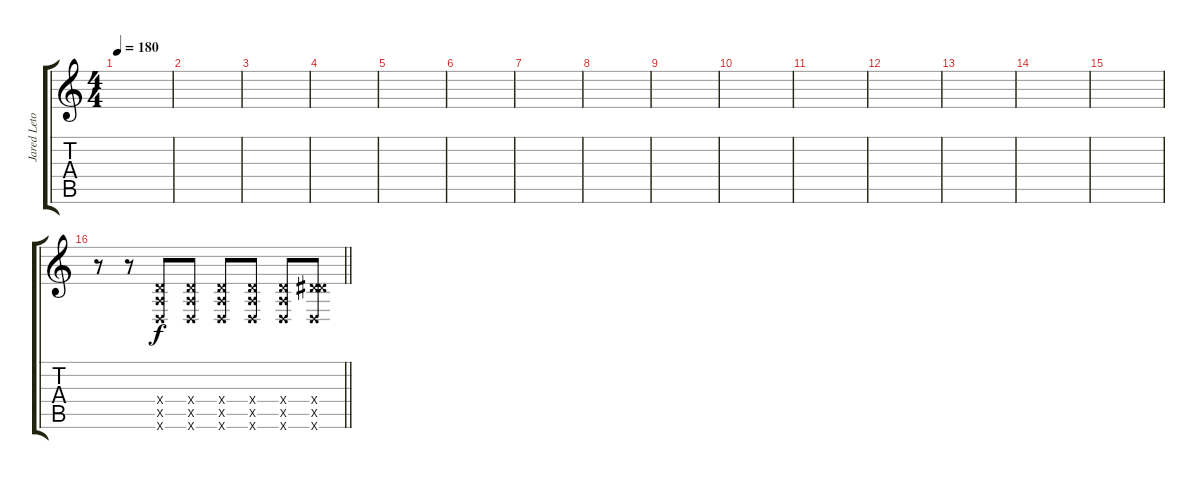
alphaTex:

\track ("Jared Leto [Guitar]" "Jared Leto") {instrument distortionguitar}
\staff {score tabs}
\tuning (E4 B3 G3 D3 A2 D2) {hide}
\ts (4 4)
\tempo 180
\clef g2
\ks c
|
|
|
|
|
|
|
|
|
|
|
|
|
|
|
\barLineRight lightlight
r.8 r.8 (0.4{x} 0.5{x} 0.6{x}).8 (0.4{x} 0.5{x} 0.6{x}).8 (0.4{x} 0.5{x} 0.6{x}).8 (0.4{x} 0.5{x} 0.6{x}).8 (0.4{x} 0.5{x} 0.6{x}).8 (0.4{x} 6.5{x} 0.6{x}).8
